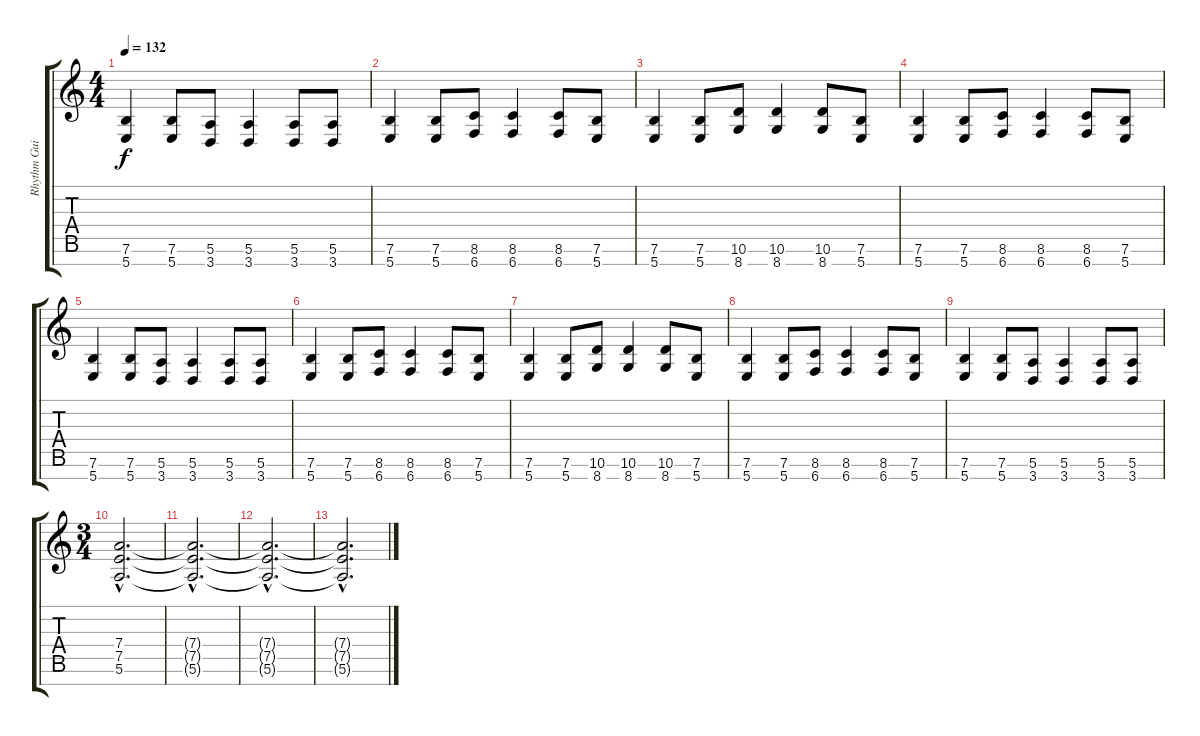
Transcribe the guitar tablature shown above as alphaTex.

\track ("Rhythm Guitar" "Rhythm Gui") {instrument distortionguitar}
\staff {score tabs}
\tuning (E4 B3 G3 D3 A2 E2 B1) {hide}
\ts (4 4)
\tempo 132
\clef g2
\ks c
(7.6 5.7).4{dy f} (7.6 5.7).8 (5.6 3.7).8 (5.6 3.7).4 (5.6 3.7).8 (5.6 3.7).8 |
(7.6 5.7).4 (7.6 5.7).8 (8.6 6.7).8 (8.6 6.7).4 (8.6 6.7).8 (7.6 5.7).8 |
(7.6 5.7).4 (7.6 5.7).8 (10.6 8.7).8 (10.6 8.7).4 (10.6 8.7).8 (7.6 5.7).8 |
(7.6 5.7).4 (7.6 5.7).8 (8.6 6.7).8 (8.6 6.7).4 (8.6 6.7).8 (7.6 5.7).8 |
(7.6 5.7).4 (7.6 5.7).8 (5.6 3.7).8 (5.6 3.7).4 (5.6 3.7).8 (5.6 3.7).8 |
(7.6 5.7).4 (7.6 5.7).8 (8.6 6.7).8 (8.6 6.7).4 (8.6 6.7).8 (7.6 5.7).8 |
(7.6 5.7).4 (7.6 5.7).8 (10.6 8.7).8 (10.6 8.7).4 (10.6 8.7).8 (7.6 5.7).8 |
(7.6 5.7).4 (7.6 5.7).8 (8.6 6.7).8 (8.6 6.7).4 (8.6 6.7).8 (7.6 5.7).8 |
(7.6 5.7).4 (7.6 5.7).8 (5.6 3.7).8 (5.6 3.7).4 (5.6 3.7).8 (5.6 3.7).8 |
\ts (3 4)
(7.4{hac} 7.5{hac} 5.6{hac}).2{d volume 0} |
(7.4{hac t} 7.5{hac t} 5.6{hac t}).2{d} |
(7.4{hac t} 7.5{hac t} 5.6{hac t}).2{d} |
(7.4{hac t} 7.5{hac t} 5.6{hac t}).2{d}
